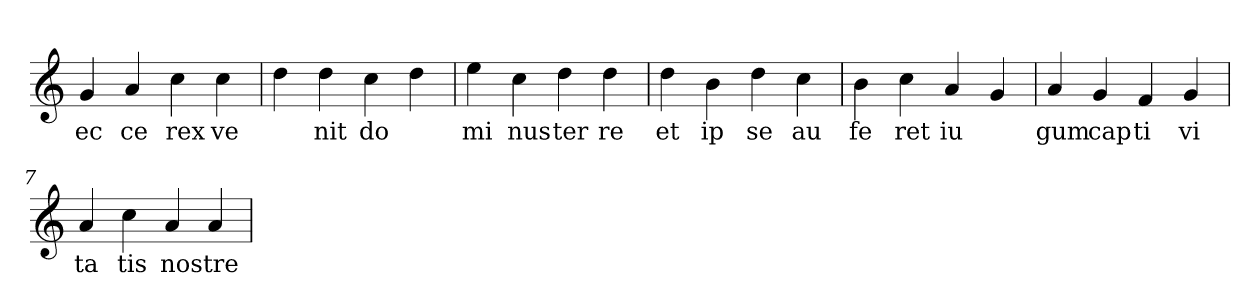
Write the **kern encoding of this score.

**kern	**text
*part1	*part1
*staff1	*staff1
*clefG2	*
=1	=1
4g	ec
4a	ce
4cc	rex
4cc	ve
=2	=2
4dd	.
4dd	nit
4cc	do
4dd	.
=3	=3
4ee	mi
4cc	nus
4dd	ter
4dd	re
=4	=4
4dd	et
4b	ip
4dd	se
4cc	au
=5	=5
4b	fe
4cc	ret
4a	iu
4g	.
=6	=6
4a	gum
4g	cap
4f	ti
4g	vi
=7	=7
4a	ta
4cc	tis
4a	nos
4a	tre
=	=
*-	*-
